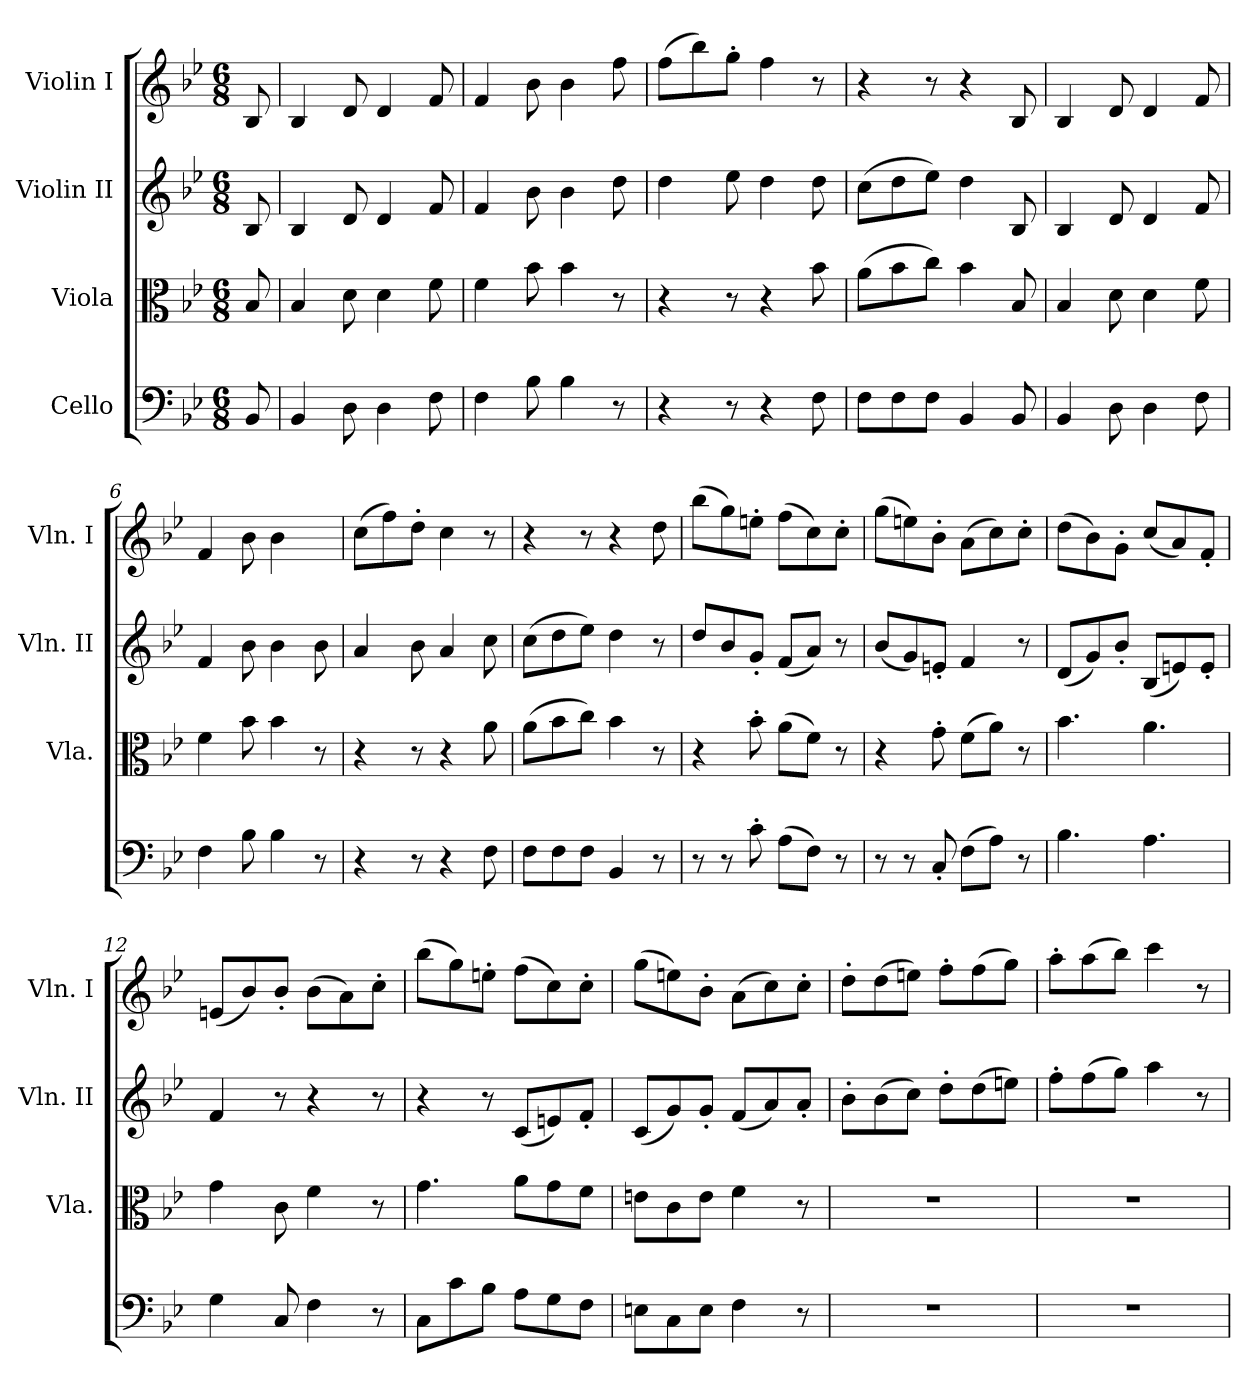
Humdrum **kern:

**kern	**kern	**kern	**kern	**dynam
*part4	*part3	*part2	*part1	*part1
*staff4	*staff3	*staff2	*staff1	*staff1
*I"Cello	*I"Viola	*I"Violin II	*I"Violin I	*
*	*I'Vla.	*I'Vln. II	*I'Vln. I	*
*clefF4	*clefC3	*clefG2	*clefG2	*
*k[b-e-]	*k[b-e-]	*k[b-e-]	*k[b-e-]	*
*B-:	*B-:	*B-:	*B-:	*
*M6/8	*M6/8	*M6/8	*M6/8	*
=	=	=	=	=
!	!	!	!	!LO:DY:a
8BB-/	8B-/	8B-/	8B-/	Presto
=1	=1	=1	=1	=1
4BB-/	4B-/	4B-/	4B-/	.
8D\	8d\	8d/	8d/	.
4D\	4d\	4d/	4d/	.
8F\	8f\	8f/	8f/	.
=2	=2	=2	=2	=2
4F\	4f\	4f/	4f/	.
8B-\	8b-\	8b-\	8b-\	.
4B-\	4b-\	4b-\	4b-\	.
8r	8r	8dd\	8ff\	.
=3	=3	=3	=3	=3
4r	4r	4dd\	(>8ff\L	.
.	.	.	8bb-\)	.
8r	8r	8ee-\	8gg'\J	.
4r	4r	4dd\	4ff\	.
8F\	8b-\	8dd\	8r	.
=4	=4	=4	=4	=4
8F\L	(>8a\L	(>8cc\L	4r	.
8F\	8b-\	8dd\	.	.
8F\J	8cc\J)	8ee-\J)	8r	.
4BB-/	4b-\	4dd\	4r	.
8BB-/	8B-/	8B-/	8B-/	.
=5	=5	=5	=5	=5
4BB-/	4B-/	4B-/	4B-/	.
8D\	8d\	8d/	8d/	.
4D\	4d\	4d/	4d/	.
8F\	8f\	8f/	8f/	.
!!LO:LB:g=z
=6	=6	=6	=6	=6
4F\	4f\	4f/	4f/	.
8B-\	8b-\	8b-\	8b-\	.
4B-\	4b-\	4b-\	4b-\	.
8r	8r	8b-\	8ryy	.
=7	=7	=7	=7	=7
4r	4r	4a/	(>8cc\L	.
.	.	.	8ff\)	.
8r	8r	8b-\	8dd'\J	.
4r	4r	4a/	4cc\	.
8F\	8a\	8cc\	8r	.
=8	=8	=8	=8	=8
8F\L	(>8a\L	(>8cc\L	4r	.
8F\	8b-\	8dd\	.	.
8F\J	8cc\J)	8ee-\J)	8r	.
4BB-/	4b-\	4dd\	4r	.
8r	8r	8r	8dd\	.
=9	=9	=9	=9	=9
8r	4r	8dd/L	(>8bb-\L	.
8r	.	8b-/	8gg\)	.
8c'\	8b-'\	8g'/J	8een'\J	.
(>8A\L	(>8a\L	(<8f/L	(>8ff\L	.
8F\J)	8f\J)	8a/J)	8cc\)	.
8r	8r	8r	8cc'\J	.
=10	=10	=10	=10	=10
8r	4r	(<8b-/L	(>8gg\L	.
8r	.	8g/)	8een\)	.
8C'/	8g'\	8en'/J	8b-'\J	.
(>8F\L	(>8f\L	4f/	(>8a\L	.
8A\J)	8a\J)	.	8cc\)	.
8r	8r	8r	8cc'\J	.
=11	=11	=11	=11	=11
4.B-\	4.b-\	(<8d/L	(>8dd\L	.
.	.	8g/)	8b-\)	.
.	.	8b-'/J	8g'\J	.
4.A\	4.a\	(<8B-/L	(<8cc/L	.
.	.	8en/)	8a/)	.
.	.	8e'/J	8f'/J	.
!!LO:LB:g=z
=12	=12	=12	=12	=12
4G\	4g\	4f/	(<8en/L	.
.	.	.	8b-/)	.
8C/	8c\	8r	8b-'/J	.
4F\	4f\	4r	(>8b-\L	.
.	.	.	8a\)	.
8r	8r	8r	8cc'\J	.
=13	=13	=13	=13	=13
8C\L	4.g\	4r	(>8bb-\L	.
8c\	.	.	8gg\)	.
8B-\J	.	8r	8een'\J	.
8A\L	8a\L	(<8c/L	(>8ff\L	.
8G\	8g\	8en/)	8cc\)	.
8F\J	8f\J	8f'/J	8cc'\J	.
=14	=14	=14	=14	=14
8En\L	8en\L	(<8c/L	(>8gg\L	.
8C\	8c\	8g/)	8een\)	.
8E\J	8e\J	8g'/J	8b-'\J	.
4F\	4f\	(<8f/L	(>8a\L	.
.	.	8a/)	8cc\)	.
8r	8r	8a'/J	8cc'\J	.
=15	=15	=15	=15	=15
2.r	2.r	8b-'\L	8dd'\L	.
.	.	(>8b-\	(>8dd\	.
.	.	8cc\J)	8een\J)	.
.	.	8dd'\L	8ff'\L	.
.	.	(>8dd\	(>8ff\	.
.	.	8een\J)	8gg\J)	.
=16	=16	=16	=16	=16
2.r	2.r	8ff'\L	8aa'\L	.
.	.	(>8ff\	(>8aa\	.
.	.	8gg\J)	8bb-\J)	.
.	.	4aa\	4ccc\	.
.	.	8r	8r	.
=	=	=	=	=
*-	*-	*-	*-	*-
